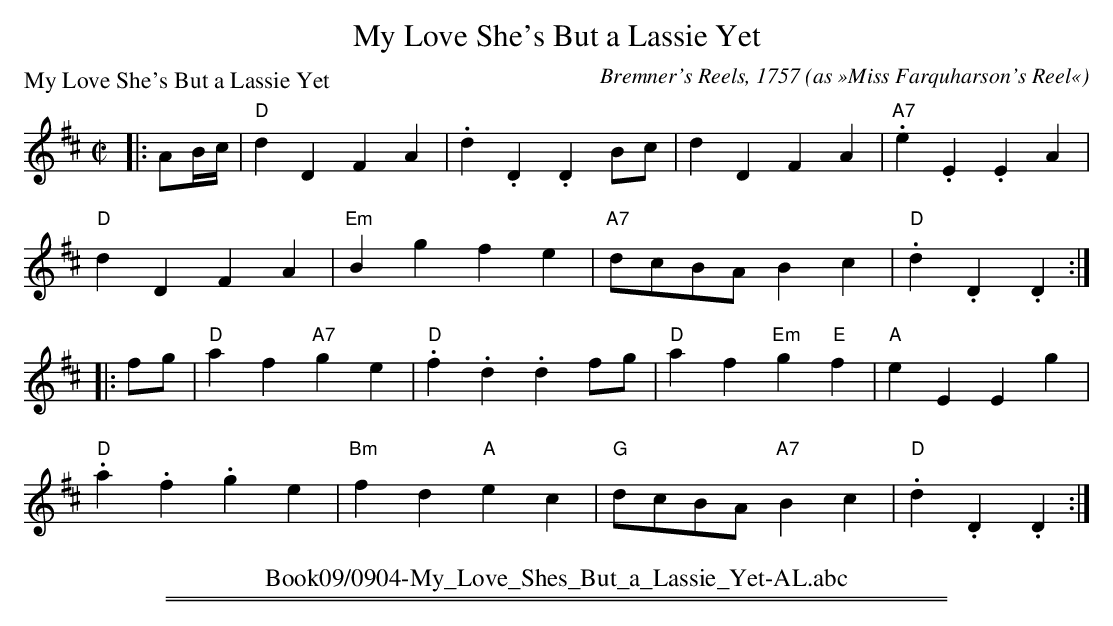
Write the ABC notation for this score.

X:1
T: My Love She's But a Lassie Yet
P: My Love She's But a Lassie Yet
C:Bremner's Reels, 1757 (as »Miss Farquharson's Reel«)
M:C|
L:1/4
K:D
|:A/B/4c/4|"D"dDFA|.d.D.D B/c/|dDFA|"A7".e.E.E A|
           "D"dDFA|"Em"Bgfe|"A7"d/c/B/A/ Bc|"D".d.D.D:|
|:f/g/|"D"af"A7"ge|"D".f.d.d f/g/|"D"af"Em"g"E"f|"A"eEE g|
       "D".a.f.ge|"Bm"fd"A"ec|"G"d/c/B/A/ "A7"Bc|"D".d.D.D:|
